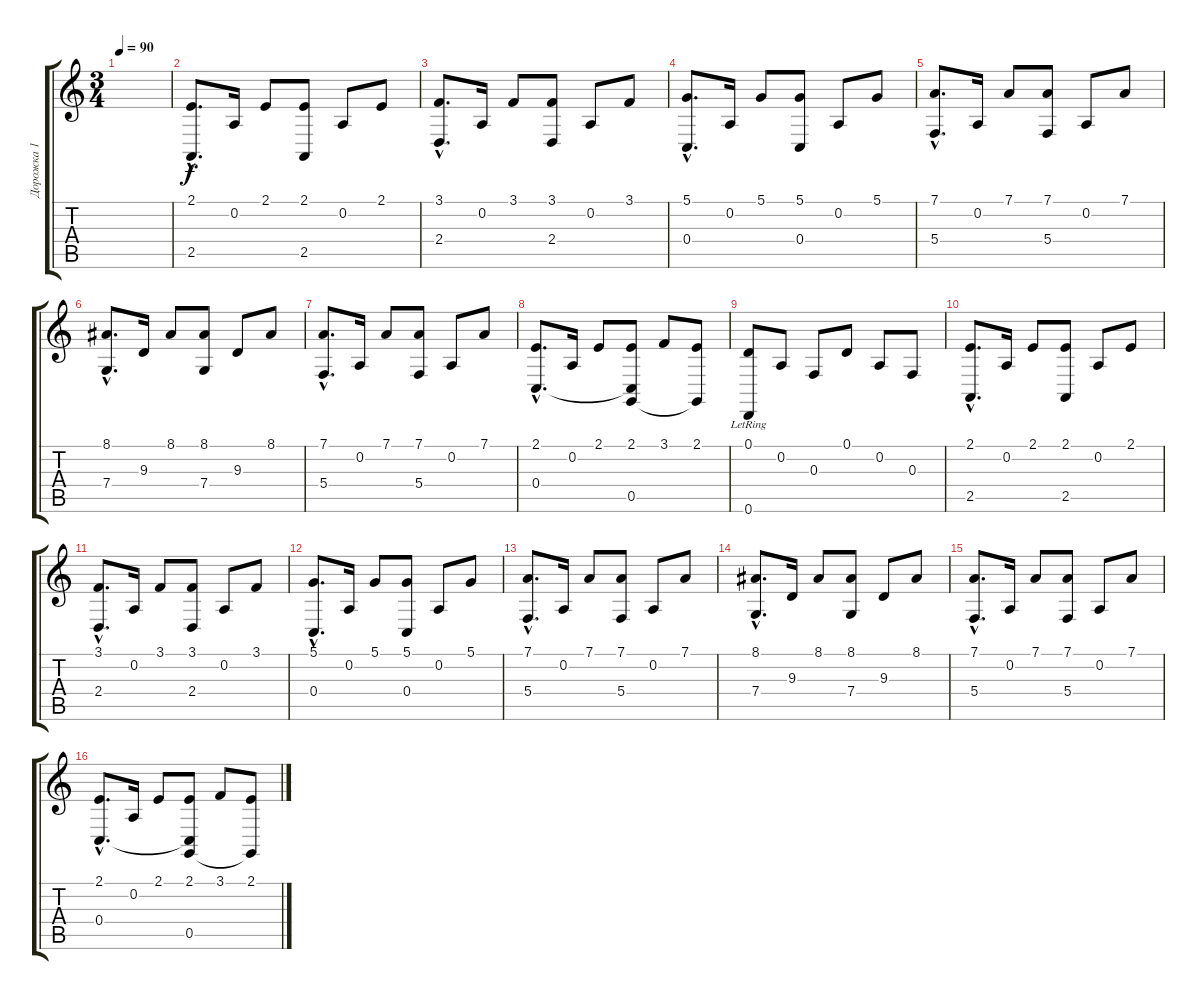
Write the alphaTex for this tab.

\track ("Дорожка 1" "Дорожка 1") {instrument brightacousticpiano}
\staff {score tabs}
\tuning (D4 A3 F3 C3 G2 D2) {hide}
\ts (3 4)
\tempo 90
\clef g2
\ks c
|
(2.1{hac} 2.5{hac}).8{d} 0.2.16 2.1.8 (2.1 2.5).8 0.2.8 2.1.8 |
(3.1{hac} 2.4{hac}).8{d} 0.2.16 3.1.8 (3.1 2.4).8 0.2.8 3.1.8 |
(5.1{hac} 0.4{hac}).8{d} 0.2.16 5.1.8 (5.1 0.4).8 0.2.8 5.1.8 |
(7.1{hac} 5.4{hac}).8{d} 0.2.16 7.1.8 (7.1 5.4).8 0.2.8 7.1.8 |
(8.1{hac} 7.4{hac}).8{d} 9.3.16 8.1.8 (8.1 7.4).8 9.3.8 8.1.8 |
(7.1{hac} 5.4{hac}).8{d} 0.2.16 7.1.8 (7.1 5.4).8 0.2.8 7.1.8 |
(2.1{hac} 0.4{hac}).8{d} 0.2.16 2.1.8 (2.1 0.4{t} 0.5).8 3.1.8 (2.1 0.5{t}).8 |
(0.1 0.6{lr}).8 0.2.8 0.3.8 0.1.8 0.2.8 0.3.8 |
(2.1{hac} 2.5{hac}).8{d} 0.2.16 2.1.8 (2.1 2.5).8 0.2.8 2.1.8 |
(3.1{hac} 2.4{hac}).8{d} 0.2.16 3.1.8 (3.1 2.4).8 0.2.8 3.1.8 |
(5.1{hac} 0.4{hac}).8{d} 0.2.16 5.1.8 (5.1 0.4).8 0.2.8 5.1.8 |
(7.1{hac} 5.4{hac}).8{d} 0.2.16 7.1.8 (7.1 5.4).8 0.2.8 7.1.8 |
(8.1{hac} 7.4{hac}).8{d} 9.3.16 8.1.8 (8.1 7.4).8 9.3.8 8.1.8 |
(7.1{hac} 5.4{hac}).8{d} 0.2.16 7.1.8 (7.1 5.4).8 0.2.8 7.1.8 |
(2.1{hac} 0.4{hac}).8{d} 0.2.16 2.1.8 (2.1 0.4{t} 0.5).8 3.1.8 (2.1 0.5{t}).8
